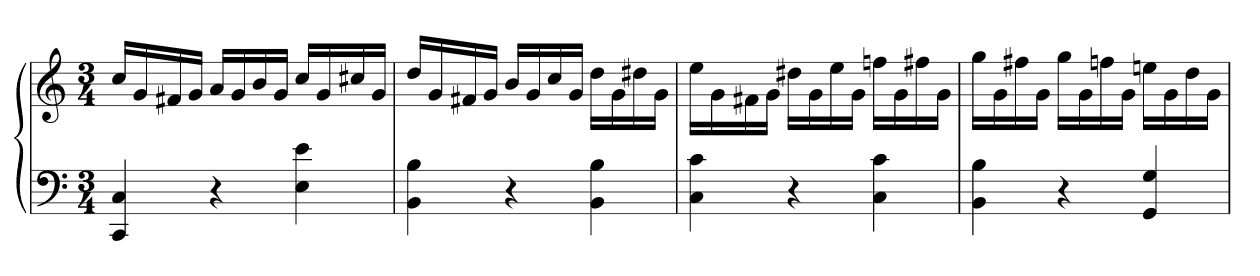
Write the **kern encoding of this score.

**kern	**kern
*part1	*part1
*staff2	*staff1
*clefF4	*clefG2
*k[]	*k[]
*M3/4	*M3/4
=	=
4CC 4C	16ccLL
.	16g
.	16f#X
.	16gJJ
4r	16aLL
.	16g
.	16b
.	16gJJ
4E 4e	16ccLL
.	16g
.	16cc#X
.	16gJJ
=	=
4BB 4B	16ddLL
.	16g
.	16f#X
.	16gJJ
4r	16bLL
.	16g
.	16cc
.	16gJJ
4BB 4B	16ddLL
.	16g
.	16dd#X
.	16gJJ
=	=
4C 4c	16eeLL
.	16g
.	16f#X
.	16gJJ
4r	16dd#XLL
.	16g
.	16ee
.	16gJJ
4C 4c	16ffnLL
.	16g
.	16ff#X
.	16gJJ
=	=
4BB 4B	16ggLL
.	16g
.	16ff#X
.	16gJJ
4r	16ggLL
.	16g
.	16ffn
.	16gJJ
4GG 4G	16eenLL
.	16g
.	16dd
.	16gJJ
=	=
*-	*-
